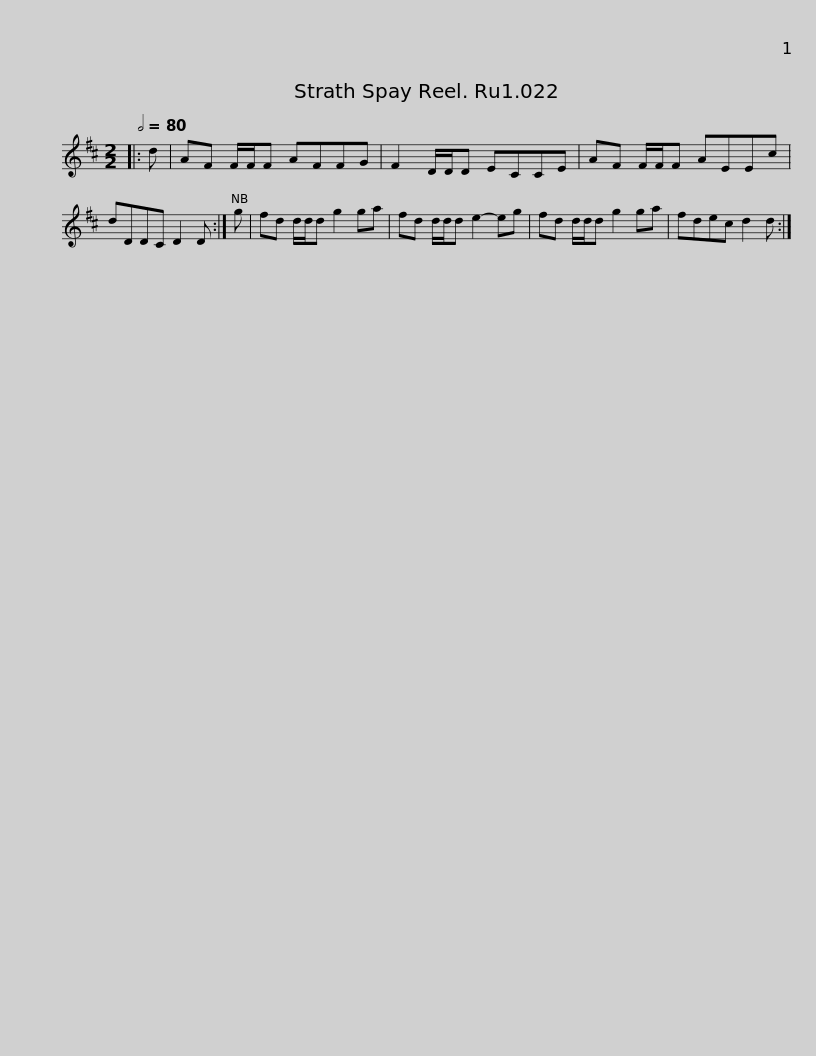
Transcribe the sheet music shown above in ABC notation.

X:1
L:1/8
Q:1/2=80
M:2/2
I:linebreak $
K:D
V:1 treble
V:1
|: d | AF F/F/F AFFG | F2 D/D/D ECCE | AF F/F/F AEEc | dDDC D2 D :| %5
 g |$ fd d/d/d g2 ga | fd d/d/d e2- eg | fd d/d/d g2 ga | fdec d2 d :| %10
